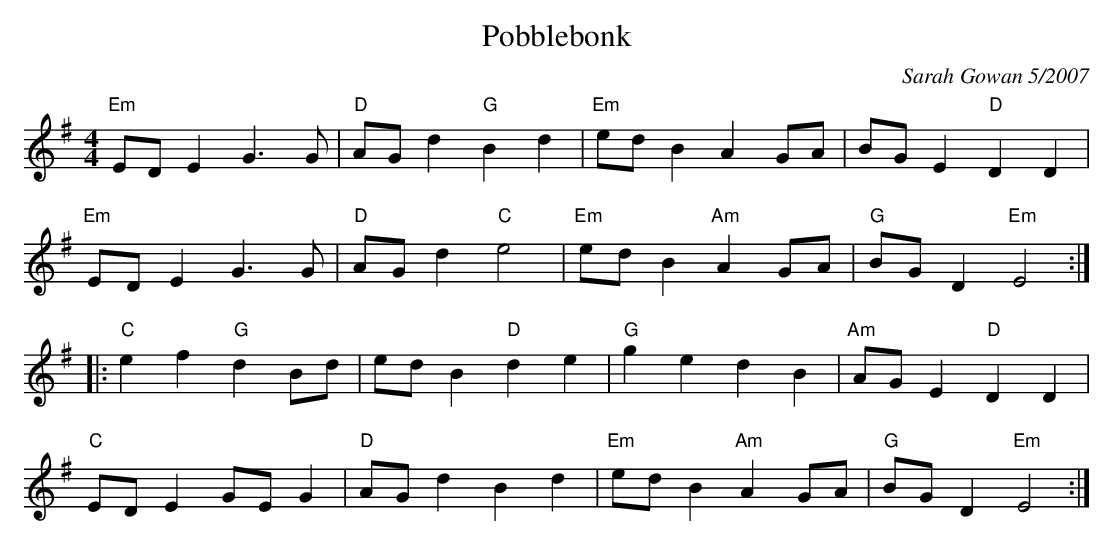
X:1
T:Pobblebonk
C:Sarah Gowan 5/2007
M:4/4
K:Em
"Em"ED E2 G2>G2|"D" AG d2"G" B2d2|"Em"ed B2 A2 GA| BG E2 "D"D2D2|
"Em"ED E2 G2>G2| "D"AG d2 "C"e4|"Em"ed B2 "Am"A2 GA|"G"BG D2 "Em"E4:|
|:"C" e2f2 "G"d2Bd|edB2"D"d2e2|"G"g2e2d2B2|"Am"AGE2"D"D2D2|
"C"EDE2 GEG2|"D"AG d2B2 d2|"Em"ed B2"Am"A2 GA|"G"BG D2"Em"E4:|
